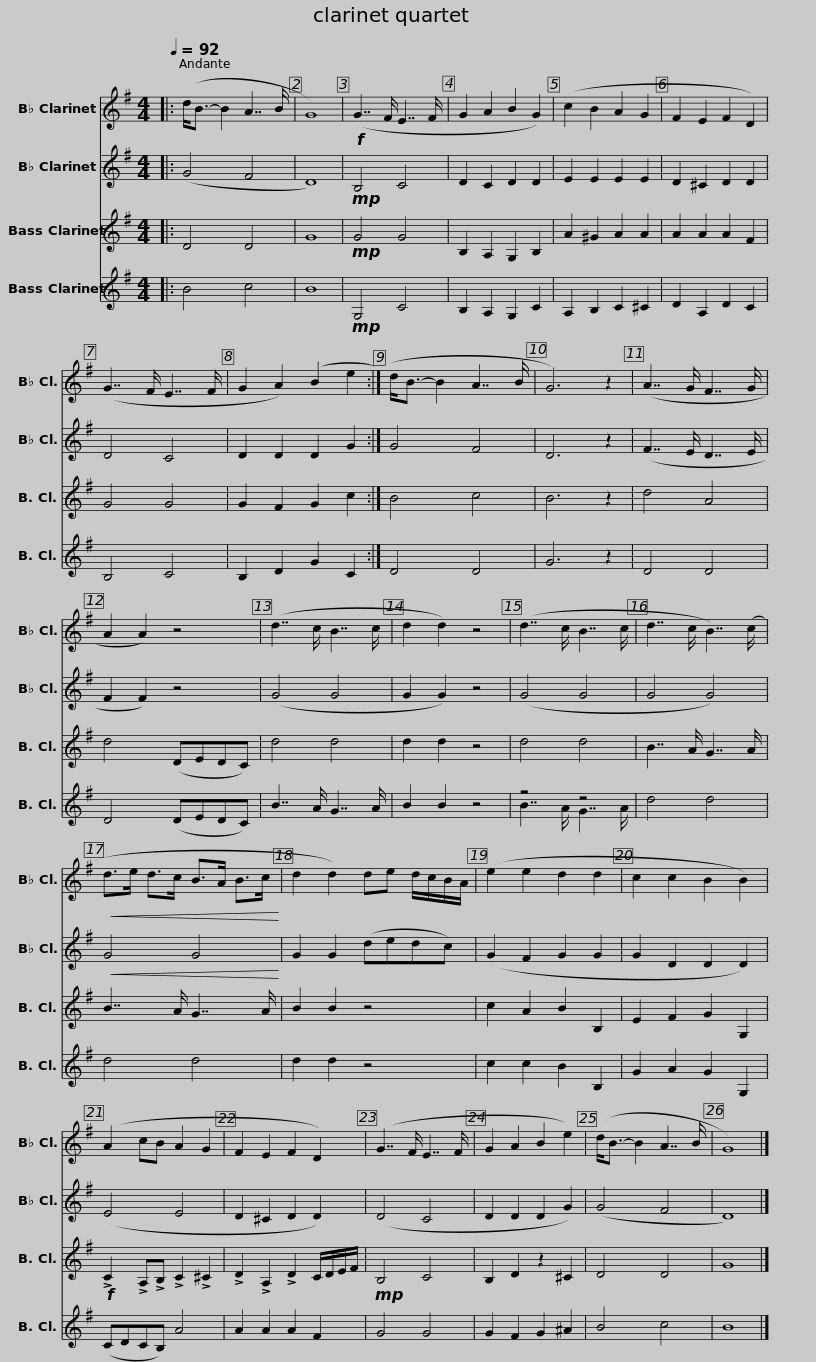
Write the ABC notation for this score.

X:1
%%score 1 2 3 ( 4 5 )
L:1/8
Q:1/4=92
M:4/4
I:linebreak $
K:none
V:1 treble transpose=-2
V:2 treble transpose=-2
V:3 treble transpose=-14
V:4 treble transpose=-14
V:5 treble transpose="-14 "
V:1
[K:G]|: (d<B- B2 A7/2 B/ | G8) |!f! (G7/2 F/ E7/2 F/ | G2 A2 B2 G2) | (c2 B2 A2 G2 | %5
 F2 E2 F2 D2) |$ (G7/2 F/ E7/2 F/ | G2 A2) (B2 e2 :| d<B- B2 A7/2 B/ | G6) z2 | %10
 (A7/2 G/ F7/2 G/ | A2 A2) z4 | (d7/2 c/ B7/2 c/ |$ d2 d2) z4 | (d7/2 c/ B7/2 c/ | %15
 d7/2 c/ B7/2) (c/ |!<(! d>e d>c B>A B>c!<)! | d2 d2) de d/c/B/A/ | (e2 e2 d2 d2 |$ c2 c2 B2 B2) | %20
 (A2 cB A2 G2 | F2 E2 F2 D2) | (G7/2 F/ E7/2 F/ | G2 A2 B2 e2) | (d<B- B2 A7/2 B/ |$ %25
 G8) |] %26
V:2
[K:G]|: (G4 F4 | D8) |!mp! B,4 C4 | D2 C2 D2 D2 | E2 E2 E2 E2 | %5
 D2 ^C2 D2 D2 |$ D4 C4 | D2 D2 D2 G2 :| G4 F4 | D6 z2 | %10
 (F7/2 E/ D7/2 E/ | F2 F2) z4 | (G4 G4 |$ G2 G2) z4 | (G4 G4 | %15
 G4 G4) |!<(! G4 G4!<)! | G2 G2 (dedc) | (G2 F2 G2 G2 |$ G2 D2 D2 D2) | %20
 (E4 E4 | D2 ^C2 D2 D2) | (D4 C4 | D2 D2 D2 G2) | (G4 F4 |$ %25
 D8) |] %26
V:3
[K:G]|: D4 D4 | G8 |!mp! G4 G4 | B,2 A,2 G,2 B,2 | A2 ^G2 A2 A2 | %5
 A2 A2 A2 F2 |$ G4 G4 | G2 F2 G2 c2 :| B4 c4 | B6 z2 | %10
 d4 A4 | d4 (DEDC) | d4 d4 |$ d2 d2 z4 | d4 d4 | %15
 B7/2 A/ G7/2 A/ | B7/2 A/ G7/2 A/ | B2 B2 z4 | c2 A2 B2 B,2 |$ E2 F2 G2 G,2 | %20
!f! !>!C2 !>!A,!>!B, !>!C2 !>!^C2 | !>!D2 !>!A,2 !>!D2 C/D/E/F/ |!mp! B,4 C4 | B,2 D2 z2 ^C2 | D4 D4 |$ %25
 G8 |] %26
V:4
[K:G]|: B4 c4 | B8 |!mp! G,4 C4 | B,2 A,2 G,2 C2 | A,2 B,2 C2 ^C2 | %5
 D2 A,2 D2 C2 |$ B,4 C4 | B,2 D2 G2 C2 :| D4 D4 | G6 z2 | %10
 D4 D4 | D4 (DEDC) | B7/2 A/ G7/2 A/ |$ B2 B2 z4 | z4 z4 | %15
 d4 d4 | d4 d4 | d2 d2 z4 | c2 c2 B2 B,2 |$ G2 A2 G2 G,2 | %20
 (CDCB,) A4 | A2 A2 A2 F2 | G4 G4 | G2 F2 G2 ^A2 | B4 c4 |$ %25
 B8 |] %26
V:5
[K:G]|: x8 | x8 | x8 | x8 | x8 | %5
 x8 |$ x8 | x8 :| x8 | x8 | %10
 x8 | x8 | x8 |$ x8 | B7/2 A/ G7/2 A/ | %15
 x8 | x8 | x8 | x8 |$ x8 | %20
 x8 | x8 | x8 | x8 | x8 |$ %25
 x8 |] %26
